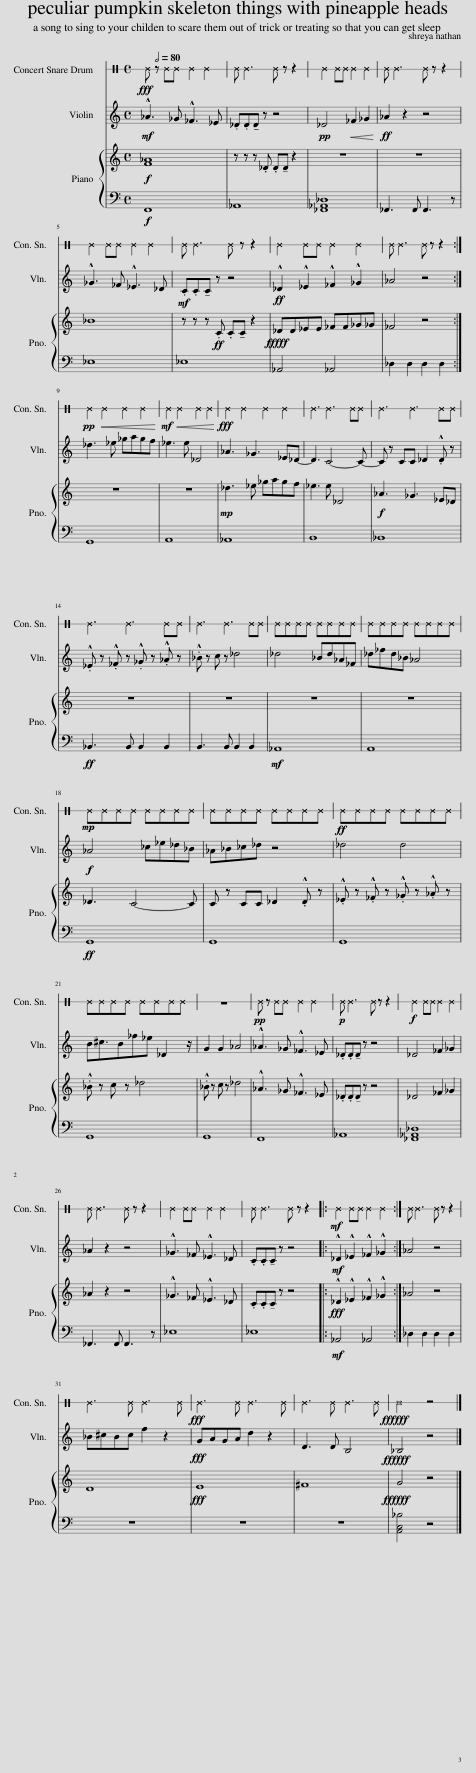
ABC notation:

X:1
%%score 1 2 { 3 | 4 }
L:1/8
M:4/4
I:linebreak $
K:C
V:1 perc stafflines=1
K:none
V:2 treble
V:3 treble
V:4 bass
V:1
!fff! ^E[Q:1/2=80] z ^E^E ^E2 ^E2 | ^E ^E3 ^E z z2 | ^E2 ^E^E ^E2 ^E2 | ^E ^E3 ^E z z2 |$ ^E2 ^E^E ^E2 ^E2 | %5
 ^E ^E3 ^E z z2 | ^E2 ^E^E ^E2 ^E2 | ^E ^E3 ^E z z2 :|$!pp! ^E2!<(! ^E2 ^E2 ^E2!<)! |!mf! ^E2!<(! ^E2 ^E2 ^E2!<)! | %10
!fff! ^E2 ^E2 ^E2 ^E2 | ^E3 ^E3 ^E^E | ^E3 ^E3 ^E^E |$ ^E3 ^E3 ^E^E | ^E3 ^E3 ^E^E | %15
 ^E^E^E^E ^E^E^E^E | ^E^E^E^E ^E^E^E^E |$!mp! ^E^E^E^E ^E^E^E^E | ^E^E^E^E ^E^E^E^E |!ff! ^E^E^E^E ^E^E^E^E |$ %20
 ^E^E^E^E ^E^E^E^E | z8 |!pp! ^E z ^E^E ^E2 ^E2 |!p! ^E ^E3 ^E z z2 |!f! ^E2 ^E^E ^E2 ^E2 |$ %25
 ^E ^E3 ^E z z2 | ^E2 ^E^E ^E2 ^E2 | ^E ^E3 ^E z z2 |:!mf! ^E2 ^E^E ^E2 ^E2 :| ^E ^E3 ^E z z2 |$ %30
 ^E3 ^E ^E3 ^E |!fff! ^E3 ^E ^E3 ^E | ^E3 ^E ^E3 ^E | ^E4 z4 |] %34
V:2
!mf! !^!_A3 _G !^!_F3 _E | ._D.D!tenuto!D z z4 |!pp! _D4!<(! _F2 _G2!<)! |!ff! _A2 z2 z4 |$ !^!_G3 _F !^!_E3 _D | %5
!mf! .C.C!tenuto!C z z4 |!ff! !^!_D2 !^!_E2 !^!_F2 !^!_G2 | _A4 z4 :|$ _d3 _e _gagf | _e3 e _D4 | %10
 _A3 _G3 _E_D- | D3 C4- C- | C z CC _D2 .!^!D z |$ .!^!_E z .!^!_F z .!^!_G z .!^!_A z | .!^!_B z c z _d4 | %15
 _d4 _Bd_A_F | _d_fd_B _A4 |$!f! _A4 _c_e_d_B | _A_B_c_d z4 | _d4 d4 |$ %20
 B^c3/2B_f_e _D2 z/ | G2 G2 _A4 | !^!_A3 _G !^!_F3 _E | ._D.D!tenuto!D z z4 | _D4 _F2 _G2 |$ %25
 _A2 z2 z4 | !^!_G3 _F !^!_E3 _D | .C.C!tenuto!C z z4 |:!mf! !^!_D2 !^!_E2 !^!_F2 !^!_G2 :| _A4 z4 |$ %30
 _B^cBc f2 z2 |!fff! GAGA d2 z2 | D3 D B,4 | _B,4 z4 |] %34
V:3
!f! [F_A]8 | z z z ._D .D!tenuto!D z2 | z8 | z8 |$ _B8 | %5
 z z z!ff! .C .C!tenuto!C z2 | _DD_EE _FF_G_G | _F4 z4 :|$ z8 | z8 | %10
!mp! _d3 _e _gagf | _e3 e _D4 |!f! _A3 _G3 _E_D |$ z8 | z8 | %15
 z8 | z8 |$ _D3 C4- C | C z CC _D2 .!^!D z | .!^!_E z .!^!_F z .!^!_G z .!^!_A z |$ %20
 .!^!_B z c z _d4 | .!^!_B z c z _d4 | !^!_A3 _G !^!_F3 _E | ._D.D!tenuto!D z z4 | _D4 _F2 _G2 |$ %25
 _A2 z2 z4 | !^!_G3 _F !^!_E3 _D | .C.C!tenuto!C z z4 |:!fff! !^!_D2 !^!_E2 !^!_F2 !^!_G2 :| _A4 z4 |$ %30
 D8 |!fff! E8 | ^F8 | G4 z4 |] %34
V:4
!f! F,,8 | _A,,8 | [_F,,_A,,_D,]8 | _F,,3 F,, F,,3 z |$ _E,8 | %5
 _E,8 | _A,,4 _A,,4 | _D,2 D,2 D,2 D,2 :|$ G,,8 | A,,8 | %10
 _A,,8 | B,,8 | _B,,8 |$!ff! _B,,3 B,, B,,2 B,,2 | B,,3 B,, B,,2 B,,2 | %15
!mf! _A,,8 | A,,8 |$!ff! G,,8 | G,,8 | G,,8 |$ %20
 G,,8 | G,,8 | F,,8 | _A,,8 | [_F,,_A,,_D,]8 |$ %25
 _F,,3 F,, F,,3 z | _E,8 | _E,8 |:!mf! _A,,4 _A,,4 :| _D,2 D,2 D,2 D,2 |$ %30
 z8 | z8 | z8 | [A,,C,_B,]4 z4 |] %34
